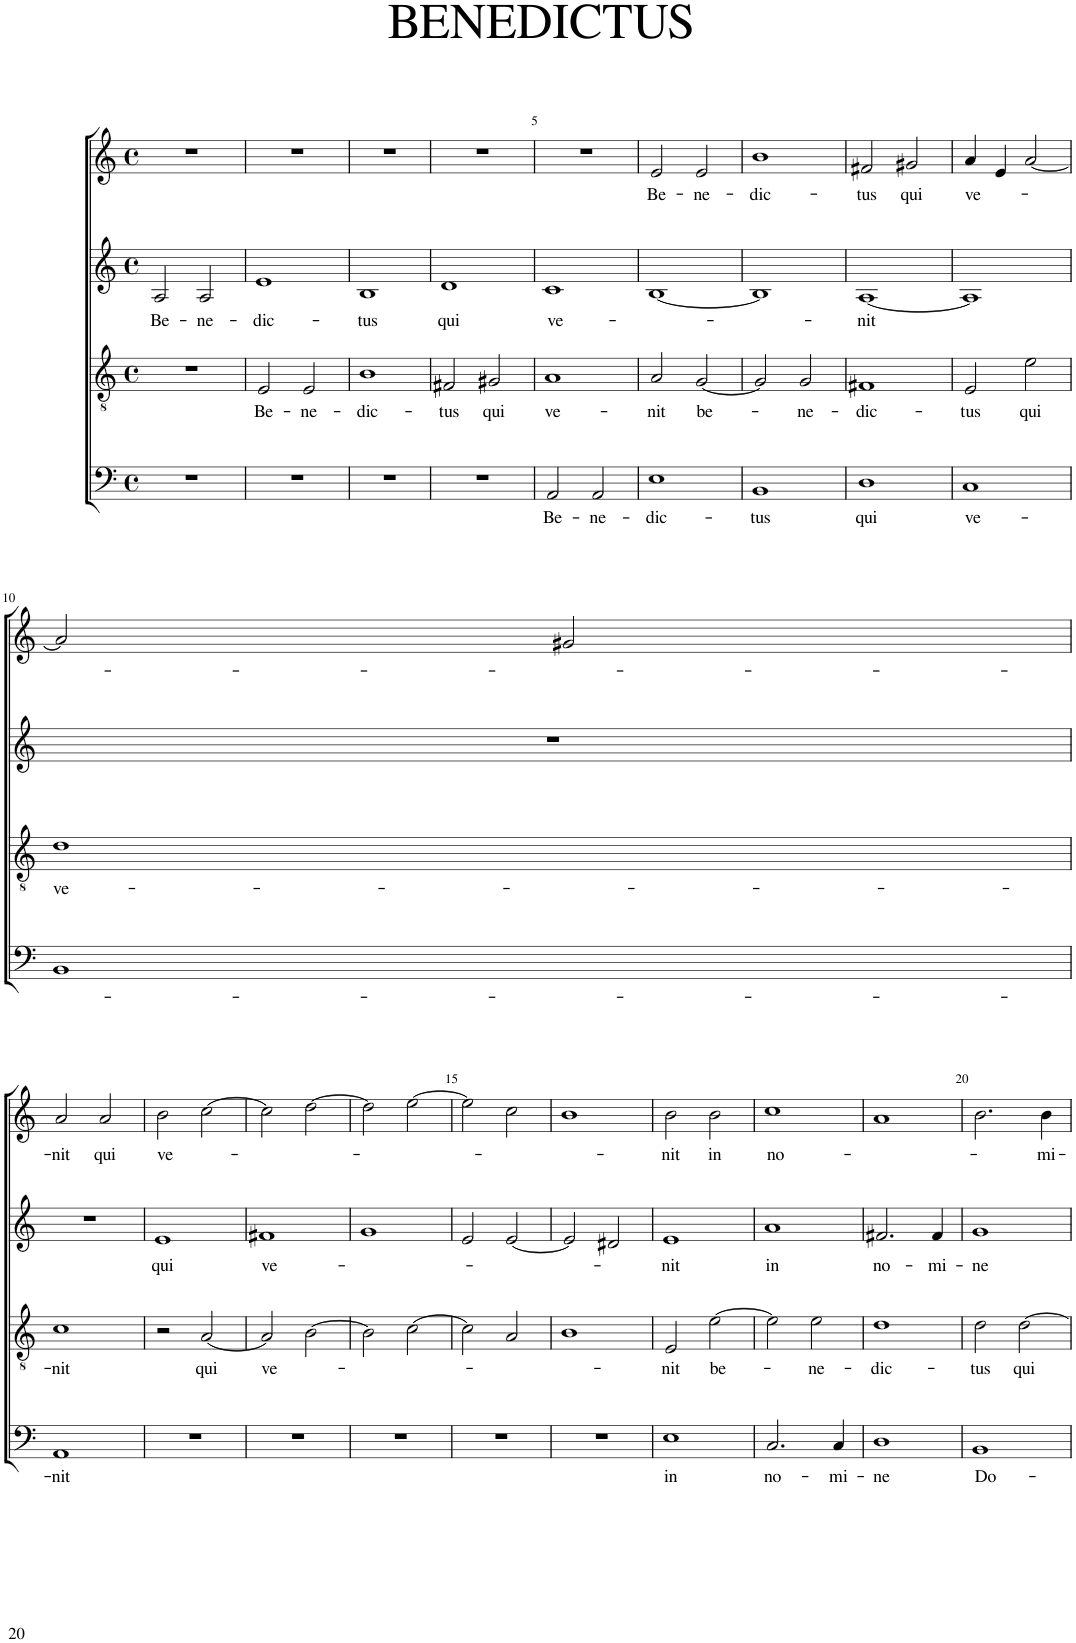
**kern	**text	**kern	**text	**kern	**text	**kern	**text
*part4	*part4	*part3	*part3	*part2	*part2	*part1	*part1
*staff4	*staff4	*staff3	*staff3	*staff2	*staff2	*staff1	*staff1
*I"BASSUS	*	*I"TENORE	*	*I"ALTUS	*	*I"CANTUS	*
!!LO:PB:g=z
*clefF4	*	*clefGv2	*	*clefG2	*	*clefG2	*
*Trd4c7	*	*Trd4c7	*	*Trd1c2	*	*	*
*k[]	*	*k[]	*	*k[]	*	*k[]	*
*M4/4	*	*M4/4	*	*M4/4	*	*M4/4	*
*met(c)	*	*met(c)	*	*met(c)	*	*met(c)	*
=1	=1	=1	=1	=1	=1	=1	=1
!	!	!	!	!	!LO:LY:b	!	!
1r	.	1r	.	2A/	Be-	1r	.
!	!	!	!	!	!LO:LY:b	!	!
.	.	.	.	2A/	-ne-	.	.
=2	=2	=2	=2	=2	=2	=2	=2
!	!	!	!LO:LY:b	!	!LO:LY:b	!	!
1r	.	2E/	Be-	1e	-dic-	1r	.
!	!	!	!LO:LY:b	!	!	!	!
.	.	2E/	-ne-	.	.	.	.
=3	=3	=3	=3	=3	=3	=3	=3
!	!	!	!LO:LY:b	!	!LO:LY:b	!	!
1r	.	1B	-dic-	1B	-tus	1r	.
=4	=4	=4	=4	=4	=4	=4	=4
!	!	!	!LO:LY:b	!	!LO:LY:b	!	!
1r	.	2F#X/	-tus	1d	qui	1r	.
!	!	!	!LO:LY:b	!	!	!	!
.	.	2G#X/	qui	.	.	.	.
=5	=5	=5	=5	=5	=5	=5	=5
!	!LO:LY:b	!	!LO:LY:b	!	!LO:LY:b	!	!
2AA/	Be-	1A	ve-	1c	ve-	1r	.
!	!LO:LY:b	!	!	!	!	!	!
2AA/	-ne-	.	.	.	.	.	.
=6	=6	=6	=6	=6	=6	=6	=6
!	!LO:LY:b	!	!LO:LY:b	!	!	!	!LO:LY:b
1E	-dic-	2A/	-nit	[1B	.	2e/	Be-
!	!	!	!LO:LY:b	!	!	!	!LO:LY:b
.	.	[2G/	be-	.	.	2e/	-ne-
=7	=7	=7	=7	=7	=7	=7	=7
!	!LO:LY:b	!	!	!	!	!	!LO:LY:b
1BB	-tus	2G/]	.	1B]	.	1b	-dic-
!	!	!	!LO:LY:b	!	!	!	!
.	.	2G/	-ne-	.	.	.	.
=8	=8	=8	=8	=8	=8	=8	=8
!	!LO:LY:b	!	!LO:LY:b	!	!LO:LY:b	!	!LO:LY:b
1D	qui	1F#X	-dic-	[1A	-nit	2f#X/	-tus
!	!	!	!	!	!	!	!LO:LY:b
.	.	.	.	.	.	2g#X/	qui
=9	=9	=9	=9	=9	=9	=9	=9
!	!LO:LY:b	!	!LO:LY:b	!	!	!	!LO:LY:b
1C	ve-	2E/	-tus	1A]	.	4a/	ve-
.	.	.	.	.	.	4e/	.
!	!	!	!LO:LY:b	!	!	!	!
.	.	2e\	qui	.	.	[2a/	.
!!LO:LB:g=z
=10	=10	=10	=10	=10	=10	=10	=10
!	!	!	!LO:LY:b	!	!	!	!
1BB	.	1d	ve-	1r	.	2a/]	.
.	.	.	.	.	.	2g#X/	.
!!LO:LB:g=z
=11	=11	=11	=11	=11	=11	=11	=11
!	!LO:LY:b	!	!LO:LY:b	!	!	!	!LO:LY:b
1AA	-nit	1c	-nit	1r	.	2a/	-nit
!	!	!	!	!	!	!	!LO:LY:b
.	.	.	.	.	.	2a/	qui
=12	=12	=12	=12	=12	=12	=12	=12
!	!	!	!	!	!LO:LY:b	!	!LO:LY:b
1r	.	2r	.	1e	qui	2b\	ve-
!	!	!	!LO:LY:b	!	!	!	!
.	.	[2A/	qui	.	.	[2cc\	.
=13	=13	=13	=13	=13	=13	=13	=13
!	!	!	!LO:LY:b	!	!LO:LY:b	!	!
1r	.	2A/]	ve-	1f#X	ve-	2cc\]	.
.	.	[2B\	.	.	.	[2dd\	.
=14	=14	=14	=14	=14	=14	=14	=14
1r	.	2B\]	.	1g	.	2dd\]	.
.	.	[2c\	.	.	.	[2ee\	.
=15	=15	=15	=15	=15	=15	=15	=15
1r	.	2c\]	.	2e/	.	2ee\]	.
.	.	2A/	.	[2e/	.	2cc\	.
=16	=16	=16	=16	=16	=16	=16	=16
1r	.	1B	.	2e/]	.	1b	.
.	.	.	.	2d#X/	.	.	.
=17	=17	=17	=17	=17	=17	=17	=17
!	!LO:LY:b	!	!LO:LY:b	!	!LO:LY:b	!	!LO:LY:b
1E	in	2E/	-nit	1e	-nit	2b\	-nit
!	!	!	!LO:LY:b	!	!	!	!LO:LY:b
.	.	[2e\	be-	.	.	2b\	in
=18	=18	=18	=18	=18	=18	=18	=18
!	!LO:LY:b	!	!	!	!LO:LY:b	!	!LO:LY:b
2.C/	no-	2e\]	.	1a	in	1cc	no-
!	!	!	!LO:LY:b	!	!	!	!
.	.	2e\	-ne-	.	.	.	.
!	!LO:LY:b	!	!	!	!	!	!
4C/	-mi-	.	.	.	.	.	.
=19	=19	=19	=19	=19	=19	=19	=19
!	!LO:LY:b	!	!LO:LY:b	!	!LO:LY:b	!	!
1D	-ne	1d	-dic-	2.f#X/	no-	1a	.
!	!	!	!	!	!LO:LY:b	!	!
.	.	.	.	4f#/	-mi-	.	.
=20	=20	=20	=20	=20	=20	=20	=20
!	!LO:LY:b	!	!LO:LY:b	!	!LO:LY:b	!	!
1BB	Do-	2d\	-tus	1g	-ne	2.b\	.
!	!	!	!LO:LY:b	!	!	!	!
.	.	[2d\	qui	.	.	.	.
!	!	!	!	!	!	!	!LO:LY:b
.	.	.	.	.	.	4b\	-mi-
=	=	=	=	=	=	=	=
*-	*-	*-	*-	*-	*-	*-	*-
